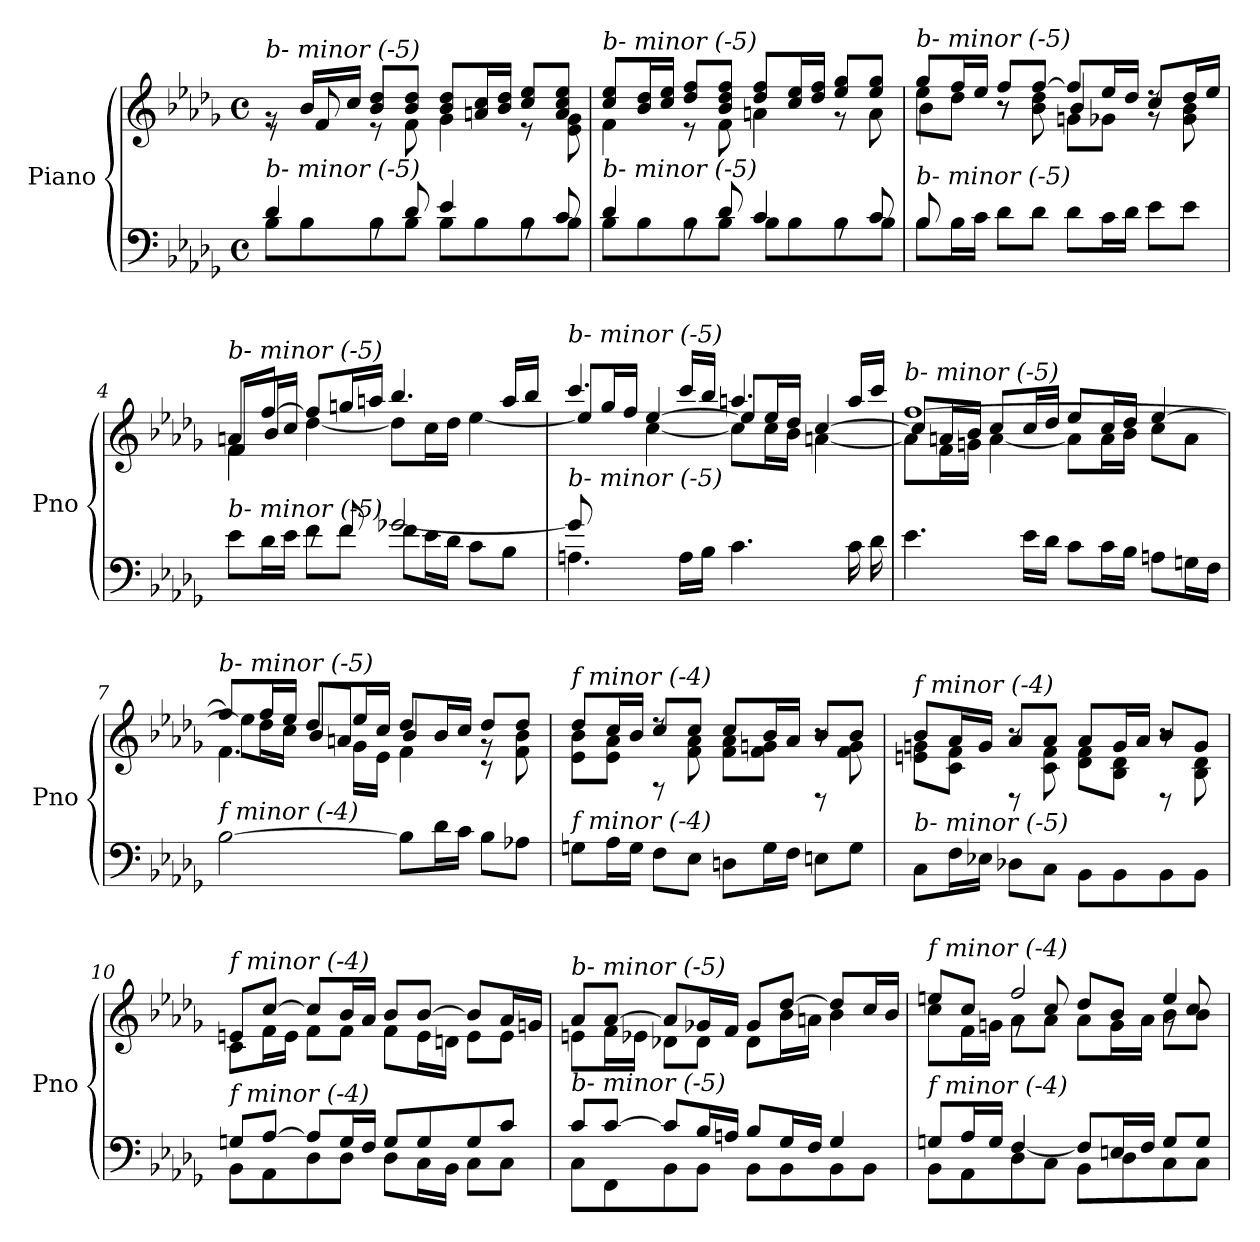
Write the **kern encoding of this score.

**kern	**kern
*part1	*part1
*staff2	*staff1
*I"Piano	*
*I'Pno	*
*clefF4	*clefG2
*k[b-e-a-d-g-]	*k[b-e-a-d-g-]
*M4/4	*M4/4
*met(c)	*met(c)
=1	=1
*^	*^
!	!	!LO:TX:i:t=b- minor (-5)	!
!LO:TX:i:t=b- minor (-5)	!	!	!
4d-/	8B-\L	8rg	8r
.	8B-\	16b-/LL	8f/
.	.	16cc/JJ	.
8rA	8B-\	8b-/ 8dd-/L	8r
8d-/	8B-\J	8b-/ 8dd-/J	8f\
4e-/	8B-\L	8b-/ 8dd-/L	4g-\
.	8B-\	16an/ 16cc/L	.
.	.	16b-/ 16dd-/JJ	.
8rA	8B-\	8cc/ 8ee-/L	8r
8c/	8B-\J	8a/ 8cc/ 8ee-/J	8e-\ 8g-\
=2	=2	=2	=2
!	!	!LO:TX:i:t=b- minor (-5)	!
!LO:TX:i:t=b- minor (-5)	!	!	!
4d-/	8B-\L	8cc/ 8ee-/L	4f\
.	8B-\	16b-/ 16dd-/L	.
.	.	16cc/ 16ee-/JJ	.
8rA	8B-\	8dd-/ 8ff/L	8r
8d-/	8B-\J	8b-/ 8dd-/ 8ff/J	8f\
4c/	8B-\L	8dd-/ 8ff/L	4an\
.	8B-\	16cc/ 16ee-/L	.
.	.	16dd-/ 16ff/JJ	.
8rA	8B-\	8ee-/ 8gg-/L	8r
8c/	8B-\J	8ee-/ 8gg-/J	8a\
!!LO:LB:g=z
=3	=3	=3	=3
*	*^	*^	*^
!	!	!	!LO:TX:i:t=b- minor (-5)	!	!	!
!LO:TX:i:t=b- minor (-5)	!	!	!	!	!	!
4.ryy	8B-\L	8B-/	8gg-/L	8ee-\L	4b-\	8ryy
.	16B-\L	2..ryy	16ff/L	8dd-\J	.	2..ryy
.	16c\JJ	.	16ee-/JJ	.	.	.
.	8d-\L	.	8ff/L	8r	8r	.
8ryy	8d-\J	.	[8ff/J	8b-\ 8dd-\	8ryy	.
4.ryy	8d-\L	.	8ff/L]	4b-/	8gn\L	.
.	16c\L	.	16ee-/L	.	8g-X\J	.
.	16d-\JJ	.	16dd-/JJ	.	.	.
.	8e-\L	.	8cc/L	8rg	8rdd	.
8ryy	8e-\J	.	16dd-/L	8g-\ 8b-\	8ryy	.
.	.	.	16ee-/JJ	.	.	.
=4	=4	=4	=4	=4	=4	=4
!	!	!	!LO:TX:i:t=b- minor (-5)	!	!	!
!LO:TX:i:t=b- minor (-5)	!	!	!	!	!	!
4ryy	8e-\L	4ryy	8an/L	8f/L	4f\	4ryy
.	16d-\L	.	[8ff/J	16b-/L	.	.
.	16e-\JJ	.	.	16cc/JJ	.	.
2.ryy	8re	8f\L	8ff/L]	[4dd-\	2.ryy	2.ryy
.	8f/	8f\J	16ggn/L	.	.	.
.	.	.	16aan/JJ	.	.	.
.	[2g-X/	8f\L	4.bb-/	8dd-\L]	.	.
.	.	16e-\L	.	16cc\L	.	.
.	.	16d-\JJ	.	16dd-\JJ	.	.
.	.	8c\L	.	[4ee-\	.	.
.	.	8B-\J	16aa/LL	.	.	.
.	.	.	16bb-/JJ	.	.	.
!!LO:LB:g=z
=5	=5	=5	=5	=5	=5	=5
*	*	*	*	*	*	*^
!	!	!	!LO:TX:i:t=b- minor (-5)	!	!	!	!
!LO:TX:i:t=b- minor (-5)	!	!	!	!	!	!	!
4ryy	8g-/L]	4.An\	4.ccc/	8ee-/L]	4ryy	8ryy	2ryy
.	8ryy	.	.	16gg-/L	.	16ee-\L	.
.	.	.	.	16ff/JJ	.	16dd-\JJ	.
2.ryy	4ryy	.	.	[4cc\	[4ee-/	2.ryy	.
.	.	16A\LL	16ccc/LL	.	.	.	.
.	.	16B-\JJ	16bb-/JJ	.	.	.	.
.	4.c\	2ryy	4.aan/	8cc\L]	8ee-/L]	.	2ryy
.	.	.	.	16cc\L	16ee-/L	.	.
.	.	.	.	16b-\JJ	16dd-/JJ	.	.
.	.	.	.	[4an\	[4cc/	.	.
.	16c\LL	.	16aa/LL	.	.	.	.
.	16d-\JJ	.	16ccc/JJ	.	.	.	.
*	*v	*v	*	*	*	*	*
*	*	*	*	*v	*v	*v
!!LO:LB:g=z
=6	=6	=6	=6	=6
!	!	!LO:TX:i:t=b- minor (-5)	!	!
!LO:TX:i:t=b- minor (-5)	!	!	!	!
*v	*v	*	*	*
4.e-\	[1ff	8a\L]	8cc/L]
.	.	16f\L	16an/L
.	.	16gn\JJ	16b-/JJ
.	.	[4a\	8cc/L
16e-\LL	.	.	16cc/L
16d-\JJ	.	.	16dd-/JJ
8c\L	.	8a\L]	8ee-/L
16c\L	.	16a\L	16cc/L
16B-\JJ	.	16b-\JJ	16dd-/JJ
8An\L	.	8cc\L	[4ee-/
16Gn\L	.	8a\J	.
16F\JJ	.	.	.
=7	=7	=7	=7
*^	*	*	*
!	!	!LO:TX:i:t=b- minor (-5)	!	!
!LO:TX:i:t=f minor (-4)	!	!	!	!
2..ryy	[2B-\	8ff/L]	4.f\	8ee-\L]
.	.	16ff/L	.	16dd-\L
.	.	16ee-/JJ	.	16cc\JJ
.	.	8dd-/L	.	8b-/L
.	.	16ee-/L	16g-\LL	8an/J
.	.	16cc/JJ	16e-\JJ	.
.	8B-\L]	8dd-/L	4f\	4b-/
.	16d-\L	16b-/L	.	.
.	16c\JJ	16cc/JJ	.	.
.	8B-\L	8dd-/L	8rg	8rc
8ryy	8A-X\J	8dd-/J	8f\ 8b-\	8ryy
!!LO:LB:g=z	!!	!!
=8	=8	=8	=8	=8
!	!	!LO:TX:i:t=f minor (-4)	!	!
!LO:TX:i:t=f minor (-4)	!	!	!	!
4ryy	8Gn\L	8dd-/L	8e-\ 8b-\L	4ryy
.	16A-\L	16cc/L	8e-\ 8a-\J	.
.	16G\JJ	16b-/JJ	.	.
8ryy	8F\L	8cc/L	8rdd	8rF
4.ryy	8E-\J	8cc/J	8f\ 8a-\	4.ryy
.	8Dn\L	8cc/L	8f\ 8a-\L	.
.	16G\L	16b-/L	8f\ 8gn\J	.
.	16F\JJ	16a-/JJ	.	.
8ryy	8En\L	8b-/L	8r	8rD
8ryy	8G\J	8b-/J	8f\ 8g\	8ryy
!!LO:PB:g=z	!!	!!
=9	=9	=9	=9	=9
!	!	!LO:TX:i:t=f minor (-4)	!	!
!LO:TX:i:t=b- minor (-5)	!	!	!	!
4ryy	8C\L	8b-/L	8en\ 8gn\L	4ryy
.	16F\L	16a-/L	8c\ 8f\J	.
.	16E-X\JJ	16g/JJ	.	.
8ryy	8D-X\L	8a-/L	8r	8rD
4.ryy	8C\J	8a-/J	8c\ 8f\	4.ryy
.	8BB-\L	8a-/L	8d-\ 8f\L	.
.	8BB-\	16g/L	8B-\ 8d-\J	.
.	.	16a-/JJ	.	.
8ryy	8BB-\	8b-/L	8r	8rD
8ryy	8BB-\J	8g/J	8B-\ 8d-\	8ryy
=10	=10	=10	=10	=10
!	!	!LO:TX:i:t=f minor (-4)	!	!
!LO:TX:i:t=f minor (-4)	!	!	!	!
*	*	*	*v	*v
8Gn/L	8BB-\L	8en/L	8c\L
[8A-/J	8AA-\	[8cc/J	16f\L
.	.	.	16e\JJ
8A-/L]	8D-\	8cc/L]	8f\L
16G/L	8D-\J	16b-/L	8f\J
16F/JJ	.	16a-/JJ	.
8G/L	8D-\L	8b-/L	8f\L
8G/	16C\L	[8b-/J	16e\L
.	16BB-\JJ	.	16dn\JJ
8G/	8C\L	8b-/L]	8e\L
8c/J	8C\J	16a-/L	8e\J
.	.	16gn/JJ	.
!!LO:LB:g=z	!!
=11	=11	=11	=11
!	!	!LO:TX:i:t=b- minor (-5)	!
!LO:TX:i:t=b- minor (-5)	!	!	!
8c/L	8C\L	8a-/L	8en\L
[8c/J	8FF\	[8a-/J	16f\L
.	.	.	16e-X\JJ
8c/L]	8BB-\	8a-/L]	8d-X\L
16B-/L	8BB-\J	16g-X/L	8d-\J
16An/JJ	.	16f/JJ	.
8B-/L	8BB-\L	8g-/L	8d-\L
16G-/L	8BB-\	[8dd-/J	16b-\L
16F/JJ	.	.	16an\JJ
4G-/	8BB-\	8dd-/L]	4b-\
.	8BB-\J	16cc/L	.
.	.	16b-/JJ	.
=12	=12	=12	=12
*	*^	*	*^
!	!	!	!LO:TX:i:t=f minor (-4)	!	!
!LO:TX:i:t=f minor (-4)	!	!	!	!	!
4ryy	8Gn/L	8BB-\L	8een/L	8cc\L	4ryy
.	16A-/L	8AA-\	8cc/J	16f\L	.
.	16G/JJ	.	.	16gn\JJ	.
2.ryy	[4F/	8D-\	2ff/	8a-\L	8rg
.	.	8C\J	.	8a-\J	8cc/
.	8F/L]	8BB-\L	.	8a-\L	8dd-/L
.	16En/L	8D-\	.	16g\L	8b-/J
.	16F/JJ	.	.	16a-\JJ	.
.	8G/L	8C\	4ee/	8b-\L	8rg
.	8G/J	8C\J	.	8b-\J	8cc/
*v	*v	*v	*	*	*
*	*v	*v	*v
=	=
*-	*-
